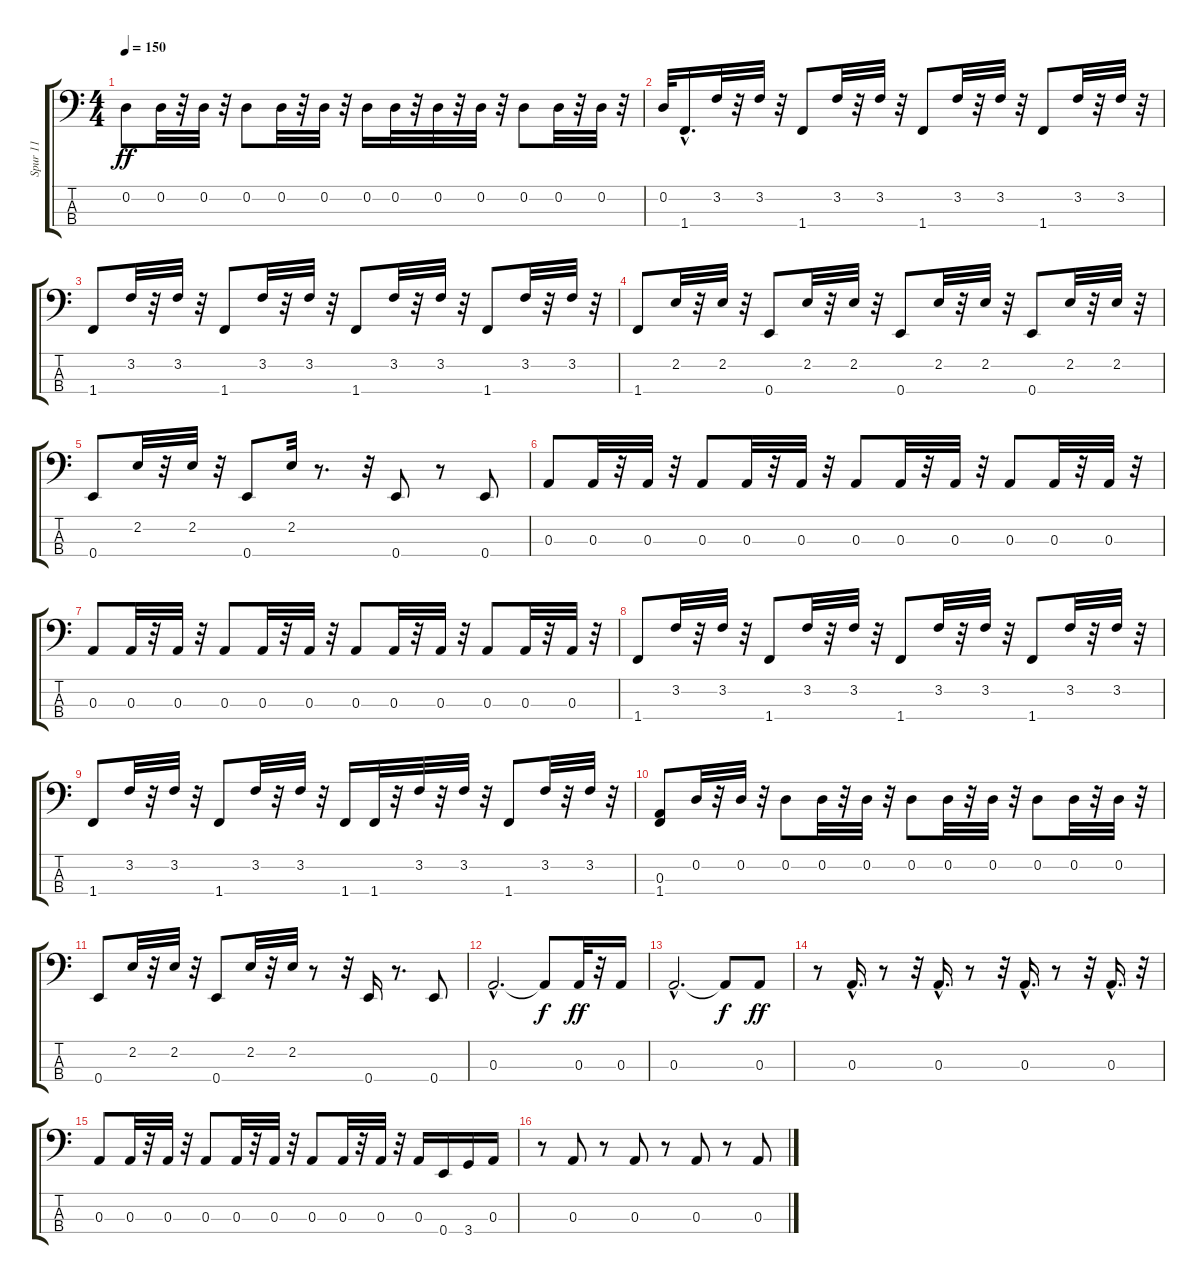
\track ("Spur 11" "Spur 11") {instrument synthbass1}
\staff {score tabs}
\tuning (G2 D2 A1 E1) {hide}
\ts (4 4)
\tempo 150
\clef f4
\ks c
0.2.8{dy ff} 0.2.32 r.32 0.2.32 r.32 0.2.8 0.2.32 r.32 0.2.32 r.32 0.2.16 0.2.32 r.32 0.2.32 r.32 0.2.32 r.32 0.2.8 0.2.32 r.32 0.2.32 r.32 |
0.2.32 1.4{hac}.16{d} 3.2.32 r.32 3.2.32 r.32 1.4.8 3.2.32 r.32 3.2.32 r.32 1.4.8 3.2.32 r.32 3.2.32 r.32 1.4.8 3.2.32 r.32 3.2.32 r.32 |
1.4.8 3.2.32 r.32 3.2.32 r.32 1.4.8 3.2.32 r.32 3.2.32 r.32 1.4.8 3.2.32 r.32 3.2.32 r.32 1.4.8 3.2.32 r.32 3.2.32 r.32 |
1.4.8 2.2.32 r.32 2.2.32 r.32 0.4.8 2.2.32 r.32 2.2.32 r.32 0.4.8 2.2.32 r.32 2.2.32 r.32 0.4.8 2.2.32 r.32 2.2.32 r.32 |
0.4.8 2.2.32 r.32 2.2.32 r.32 0.4.8 2.2.32 r.8{d} r.32 0.4.8 r.8 0.4.8 |
0.3.8 0.3.32 r.32 0.3.32 r.32 0.3.8 0.3.32 r.32 0.3.32 r.32 0.3.8 0.3.32 r.32 0.3.32 r.32 0.3.8 0.3.32 r.32 0.3.32 r.32 |
0.3.8 0.3.32 r.32 0.3.32 r.32 0.3.8 0.3.32 r.32 0.3.32 r.32 0.3.8 0.3.32 r.32 0.3.32 r.32 0.3.8 0.3.32 r.32 0.3.32 r.32 |
1.4.8 3.2.32 r.32 3.2.32 r.32 1.4.8 3.2.32 r.32 3.2.32 r.32 1.4.8 3.2.32 r.32 3.2.32 r.32 1.4.8 3.2.32 r.32 3.2.32 r.32 |
1.4.8 3.2.32 r.32 3.2.32 r.32 1.4.8 3.2.32 r.32 3.2.32 r.32 1.4.16 1.4.32 r.32 3.2.32 r.32 3.2.32 r.32 1.4.8 3.2.32 r.32 3.2.32 r.32 |
(0.3 1.4).8 0.2.32 r.32 0.2.32 r.32 0.2.8 0.2.32 r.32 0.2.32 r.32 0.2.8 0.2.32 r.32 0.2.32 r.32 0.2.8 0.2.32 r.32 0.2.32 r.32 |
0.4.8 2.2.32 r.32 2.2.32 r.32 0.4.8 2.2.32 r.32 2.2.32 r.8 r.32 0.4.16 r.8{d} 0.4.8 |
0.3{hac}.2{d} 0.3{t}.8{dy f} 0.3.32{dy ff} r.32 0.3.16 |
0.3{hac}.2{d} 0.3{t}.8{dy f} 0.3.8{dy ff} |
r.8 0.3{hac}.16{d} r.8 r.32 0.3{hac}.16{d} r.8 r.32 0.3{hac}.16{d} r.8 r.32 0.3{hac}.16{d} r.32 |
0.3.8 0.3.32 r.32 0.3.32 r.32 0.3.8 0.3.32 r.32 0.3.32 r.32 0.3.8 0.3.32 r.32 0.3.32 r.32 0.3.16 0.4.16 3.4.16 0.3.16 |
r.8 0.3.8 r.8 0.3.8 r.8 0.3.8 r.8 0.3.8
